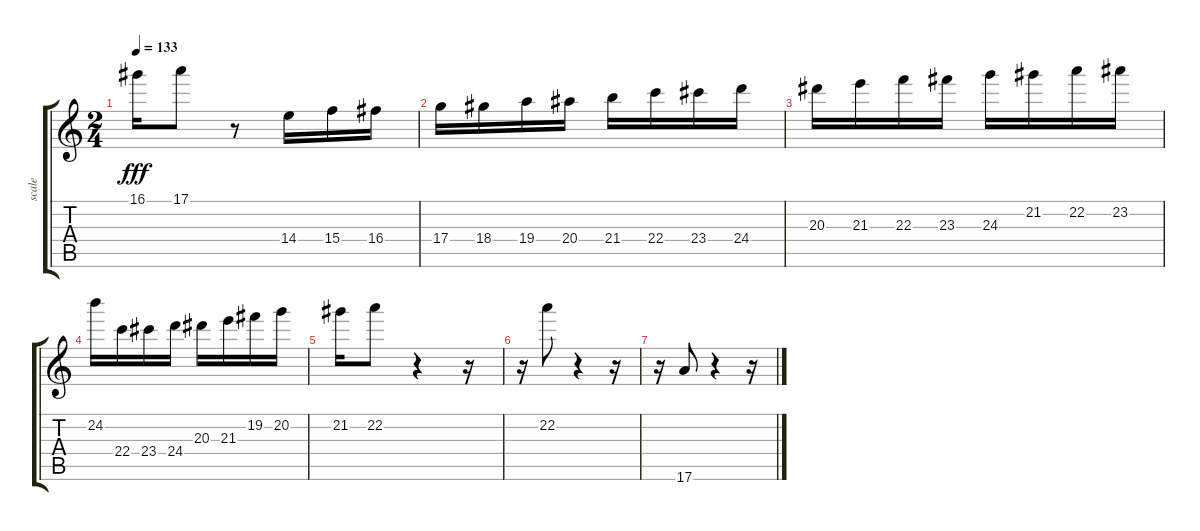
\track ("scale" "scale") {instrument acousticguitarsteel}
\staff {score tabs}
\tuning (E4 B3 G3 D3 A2 E2) {hide}
\ts (2 4)
\tempo 133
\clef g2
\ks c
16.1.16{dy fff} 17.1.8 r.8 14.4.16 15.4.16 16.4.16 |
17.4.16 18.4.16 19.4.16 20.4.16 21.4.16 22.4.16 23.4.16 24.4.16 |
20.3.16 21.3.16 22.3.16 23.3.16 24.3.16 21.2.16 22.2.16 23.2.16 |
24.2.16 22.4.16 23.4.16 24.4.16 20.3.16 21.3.16 19.2.16 20.2.16 |
21.2.16 22.2.8 r.4 r.16 |
r.16 22.2.8 r.4 r.16 |
r.16 17.6.8 r.4 r.16
